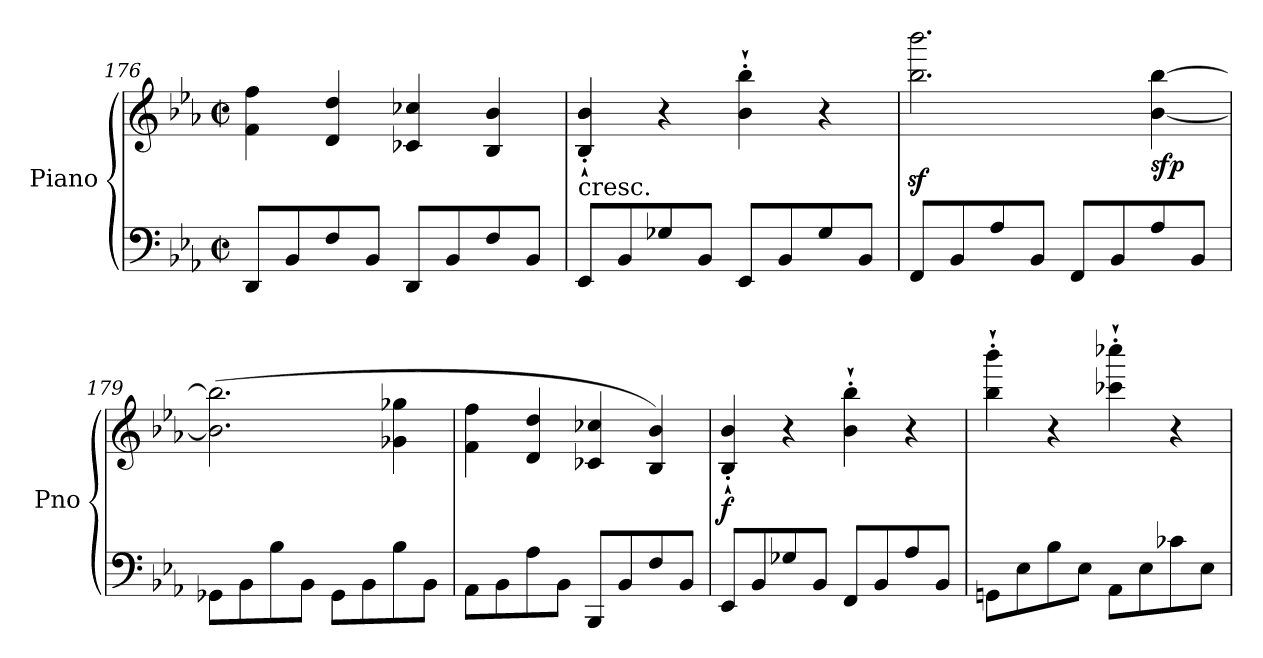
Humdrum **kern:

**kern	**kern	**dynam
*part1	*part1	*part1
*staff2	*staff1	*staff1/2
*I"Piano	*	*
*I'Pno	*	*
*clefF4	*clefG2	*
*k[b-e-a-]	*k[b-e-a-]	*
*E-:	*E-:	*
*M2/2	*M2/2	*
*met(c|)	*met(c|)	*
=176	=176	=176
8DD/L	4f\ 4ff\	.
8BB-/	.	.
8F/	4d/ 4dd/	.
8BB-/J	.	.
8DD/L	4c-X/ 4cc-X/	.
8BB-/	.	.
8F/	4B-/ 4b-/	.
8BB-/J	.	.
=177	=177	=177
!	!LO:TX:b:t=cresc.	!
8EE-/L	4B-/`' 4b-/`'	.
8BB-/	.	.
8G-X/	4r	.
8BB-/J	.	.
8EE-/L	4b-\`' 4bb-\`'	.
8BB-/	.	.
8G-/	4r	.
8BB-/J	.	.
=178	=178	=178
8FF/L	2.bb-\z< 2.bbb-\z<	.
8BB-/	.	.
8A-/	.	.
8BB-/J	.	.
8FF/L	.	.
8BB-/	.	.
!	!	!LO:DY:b
8A-/	[4b-\ [4bb-\	sfp
8BB-/J	.	.
!!LO:LB:g=z
=179	=179	=179
8GG-X\L	(2.b-\] 2.bb-\]	.
8BB-\	.	.
8B-\	.	.
8BB-\J	.	.
8GG-\L	.	.
8BB-\	.	.
8B-\	4g-X\ 4gg-X\	.
8BB-\J	.	.
=180	=180	=180
8AA-\L	4f\ 4ff\	.
8BB-\	.	.
8A-\	4d/ 4dd/	.
8BB-\J	.	.
8BBB-/L	4c-X/ 4cc-X/	.
8BB-/	.	.
8F/	4B-/ 4b-/)	.
8BB-/J	.	.
=181	=181	=181
!	!	!LO:DY:b
8EE-/L	4B-/`' 4b-/`'	f
8BB-/	.	.
8G-X/	4r	.
8BB-/J	.	.
8FF/L	4b-\`' 4bb-\`'	.
8BB-/	.	.
8A-/	4r	.
8BB-/J	.	.
=182	=182	=182
8GGn\L	4bb-\`' 4bbb-\`'	.
8E-\	.	.
8B-\	4r	.
8E-\J	.	.
8AA-\L	4ccc-X\`' 4cccc-X\`'	.
8E-\	.	.
8c-X\	4r	.
8E-\J	.	.
=	=	=
*-	*-	*-
